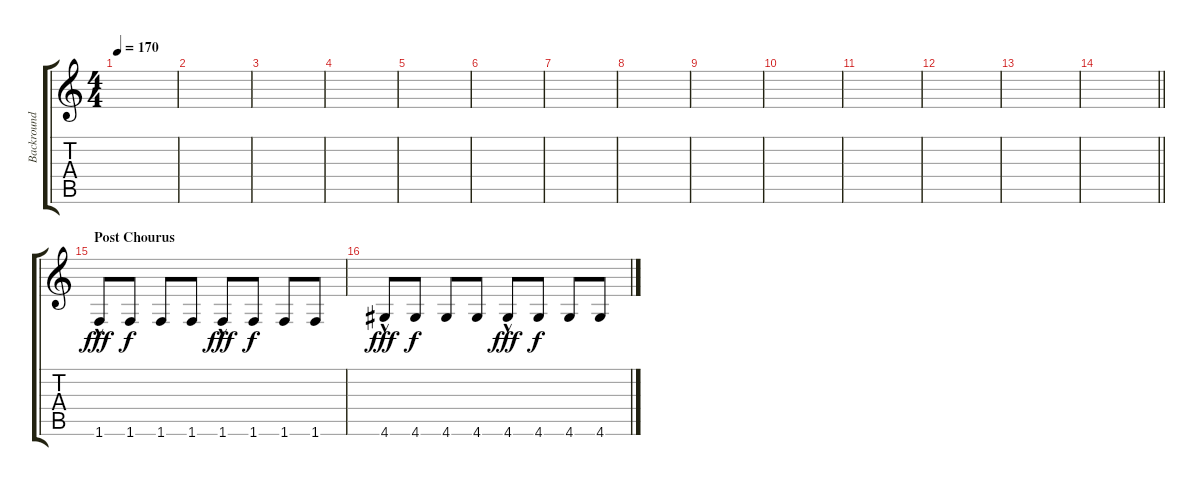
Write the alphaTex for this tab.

\track ("Backround Guitar" "Backround ") {instrument distortionguitar}
\staff {score tabs}
\tuning (E4 B3 G3 D3 A2 E2) {hide}
\ts (4 4)
\tempo 170
\clef g2
\ks c
|
|
|
|
|
|
|
|
|
|
|
|
|
\barLineRight lightlight
|
\section ("" "Post Chourus")
1.6{hac}.8{dy fff} 1.6.8{dy f} 1.6.8 1.6.8 1.6{hac}.8{dy fff} 1.6.8{dy f} 1.6.8 1.6.8 |
4.6{hac}.8{dy fff} 4.6.8{dy f} 4.6.8 4.6.8 4.6{hac}.8{dy fff} 4.6.8{dy f} 4.6.8 4.6.8
